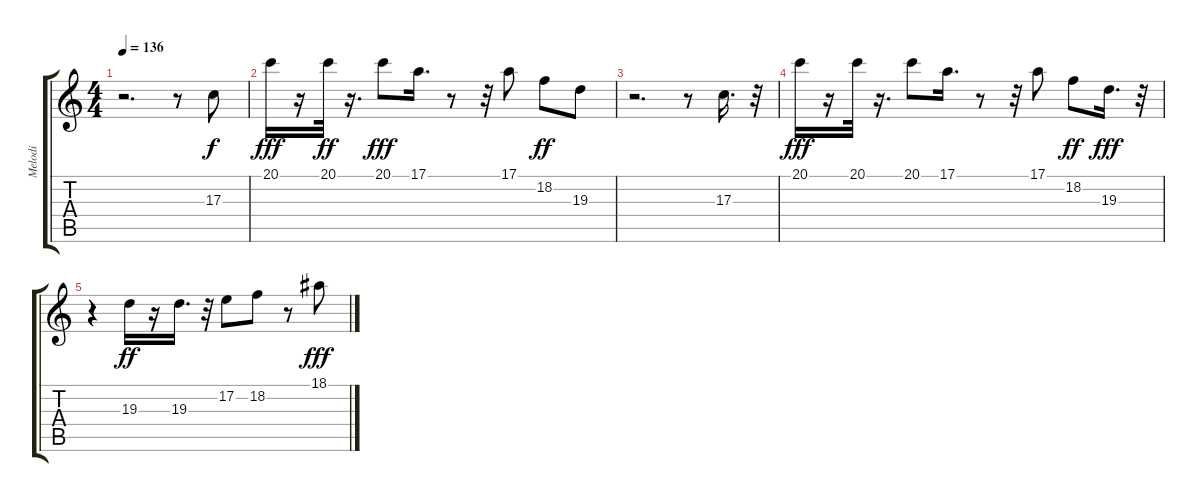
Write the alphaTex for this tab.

\track ("Melodi" "Melodi") {instrument oboe}
\staff {score tabs}
\tuning (E4 B3 G3 D3 A2 E2) {hide}
\ts (4 4)
\tempo 136
\clef g2
\ks c
r.2{d dy ff} r.8 17.3.8{dy f volume 12} |
20.1.16{dy fff volume 11} r.16 20.1.32{dy ff} r.16{d} 20.1.8{dy fff volume 11} 17.1.16{d volume 10} r.8 r.32 17.1.8{volume 9} 18.2.8{dy ff volume 9} 19.3.8{volume 8} |
r.2{d} r.8 17.3.16{d volume 5} r.32 |
20.1.16{dy fff volume 4} r.16 20.1.32{volume 4} r.16{d} 20.1.8{volume 4} 17.1.16{d} r.8 r.32 17.1.8{volume 3} 18.2.8{dy ff} 19.3.16{d dy fff volume 2} r.32 |
r.4 19.3.16{dy ff volume 1} r.16 19.3.16{d volume 1} r.32 17.2.8{volume 0} 18.2.8 r.8 18.1.8{dy fff}
